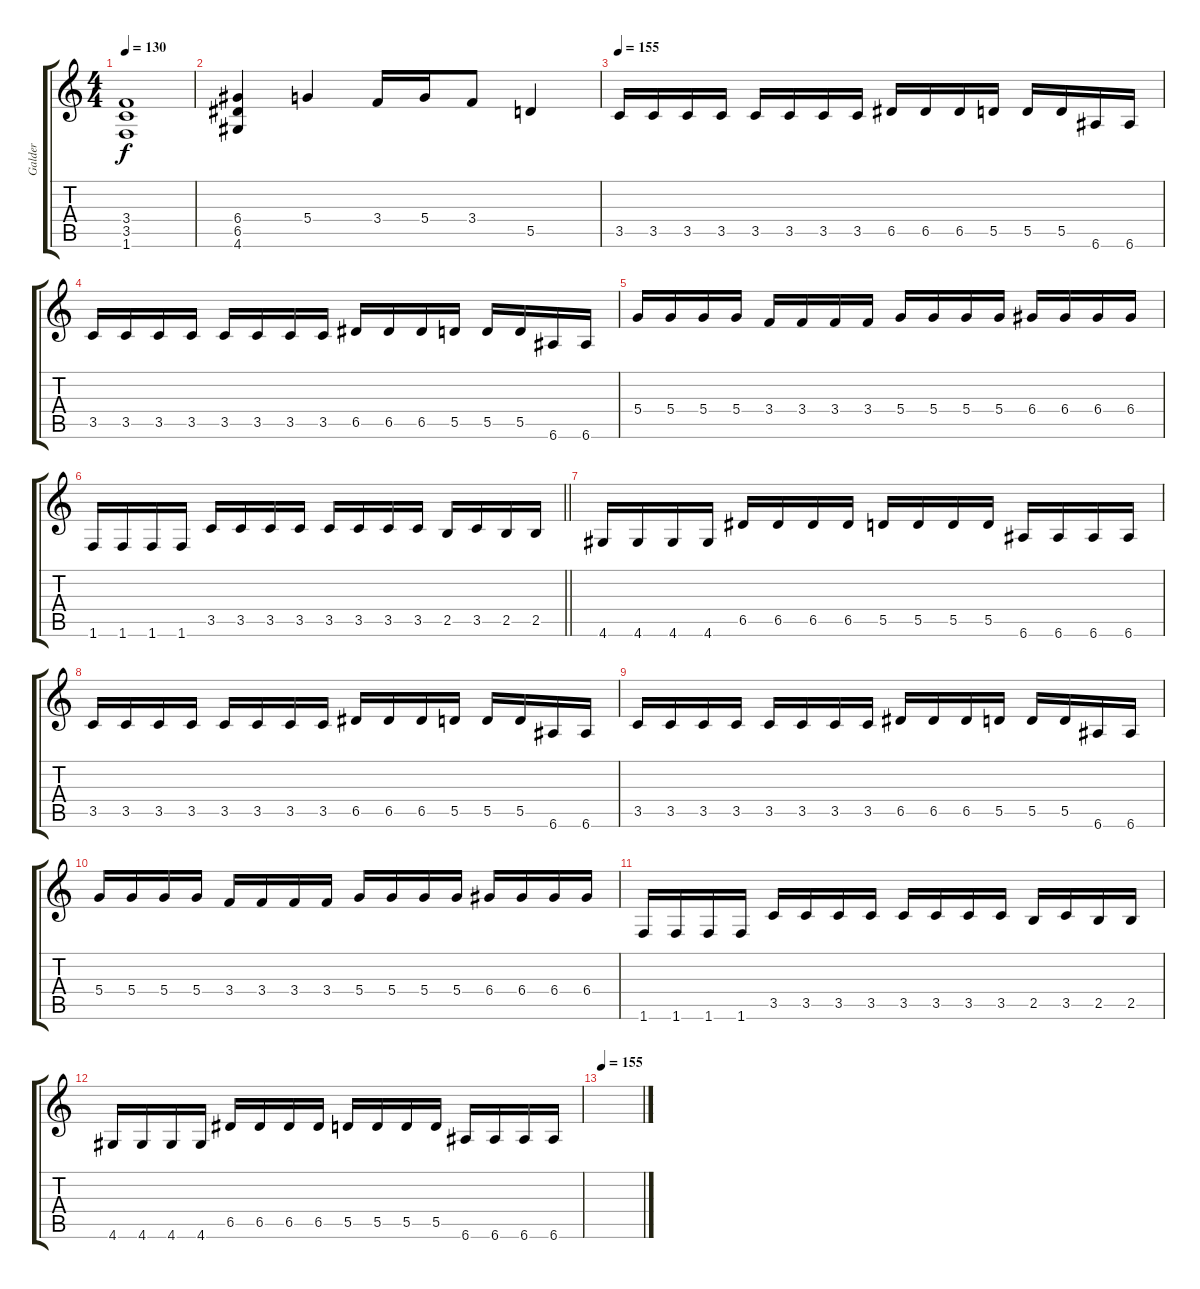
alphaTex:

\track ("Galder" "Galder") {instrument distortionguitar}
\staff {score tabs}
\tuning (E4 B3 G3 D3 A2 E2) {hide}
\ts (4 4)
\tempo 130
\clef g2
\ks c
(3.4 3.5 1.6).1{dy f} |
(6.4 6.5 4.6).4 5.4.4 3.4.16 5.4.16 3.4.8 5.5.4 |
\tempo 155
3.5.16 3.5.16 3.5.16 3.5.16 3.5.16 3.5.16 3.5.16 3.5.16 6.5.16 6.5.16 6.5.16 5.5.16 5.5.16 5.5.16 6.6.16 6.6.16 |
3.5.16 3.5.16 3.5.16 3.5.16 3.5.16 3.5.16 3.5.16 3.5.16 6.5.16 6.5.16 6.5.16 5.5.16 5.5.16 5.5.16 6.6.16 6.6.16 |
5.4.16 5.4.16 5.4.16 5.4.16 3.4.16 3.4.16 3.4.16 3.4.16 5.4.16 5.4.16 5.4.16 5.4.16 6.4.16 6.4.16 6.4.16 6.4.16 |
\barLineRight lightlight
1.6.16 1.6.16 1.6.16 1.6.16 3.5.16 3.5.16 3.5.16 3.5.16 3.5.16 3.5.16 3.5.16 3.5.16 2.5.16 3.5.16 2.5.16 2.5.16 |
\section ("" "")
4.6.16 4.6.16 4.6.16 4.6.16 6.5.16 6.5.16 6.5.16 6.5.16 5.5.16 5.5.16 5.5.16 5.5.16 6.6.16 6.6.16 6.6.16 6.6.16 |
3.5.16 3.5.16 3.5.16 3.5.16 3.5.16 3.5.16 3.5.16 3.5.16 6.5.16 6.5.16 6.5.16 5.5.16 5.5.16 5.5.16 6.6.16 6.6.16 |
3.5.16 3.5.16 3.5.16 3.5.16 3.5.16 3.5.16 3.5.16 3.5.16 6.5.16 6.5.16 6.5.16 5.5.16 5.5.16 5.5.16 6.6.16 6.6.16 |
5.4.16 5.4.16 5.4.16 5.4.16 3.4.16 3.4.16 3.4.16 3.4.16 5.4.16 5.4.16 5.4.16 5.4.16 6.4.16 6.4.16 6.4.16 6.4.16 |
1.6.16 1.6.16 1.6.16 1.6.16 3.5.16 3.5.16 3.5.16 3.5.16 3.5.16 3.5.16 3.5.16 3.5.16 2.5.16 3.5.16 2.5.16 2.5.16 |
4.6.16 4.6.16 4.6.16 4.6.16 6.5.16 6.5.16 6.5.16 6.5.16 5.5.16 5.5.16 5.5.16 5.5.16 6.6.16 6.6.16 6.6.16 6.6.16 |
\tempo 155
